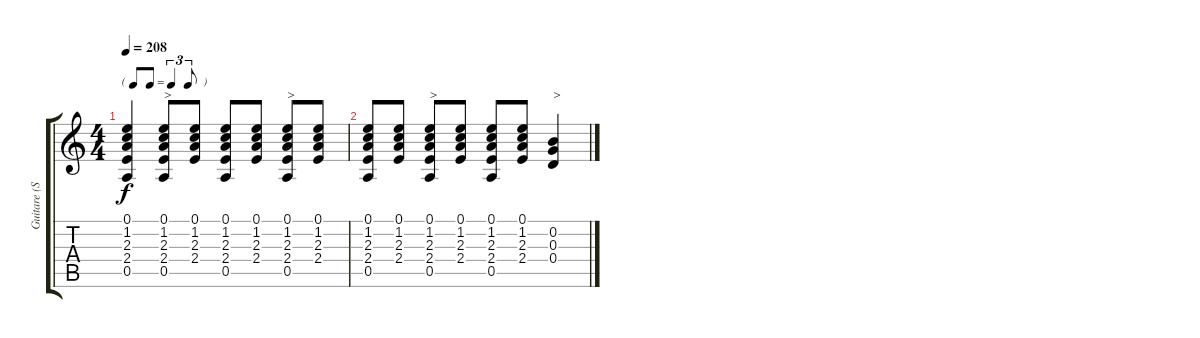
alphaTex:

\track ("Guitare (Strato) + Delay" "Guitare (S") {instrument electricguitarclean}
\staff {score tabs}
\tuning (E4 B3 G3 D3 A2 E2) {hide}
\ts (4 4)
\tf triplet8th
\tempo 208
\clef g2
\ks c
(0.1 1.2 2.3 2.4 0.5).4{dy f} (0.1 1.2 2.3 2.4 0.5).8{txt ">"} (0.1 1.2 2.3 2.4).8 (0.1 1.2 2.3 2.4 0.5).8 (0.1 1.2 2.3 2.4).8 (0.1 1.2 2.3 2.4 0.5).8{txt ">"} (0.1 1.2 2.3 2.4).8 |
(0.1 1.2 2.3 2.4 0.5).8 (0.1 1.2 2.3 2.4).8 (0.1 1.2 2.3 2.4 0.5).8{txt ">"} (0.1 1.2 2.3 2.4).8 (0.1 1.2 2.3 2.4 0.5).8 (0.1 1.2 2.3 2.4).8 (0.2 0.3 0.4).4{txt ">"}
